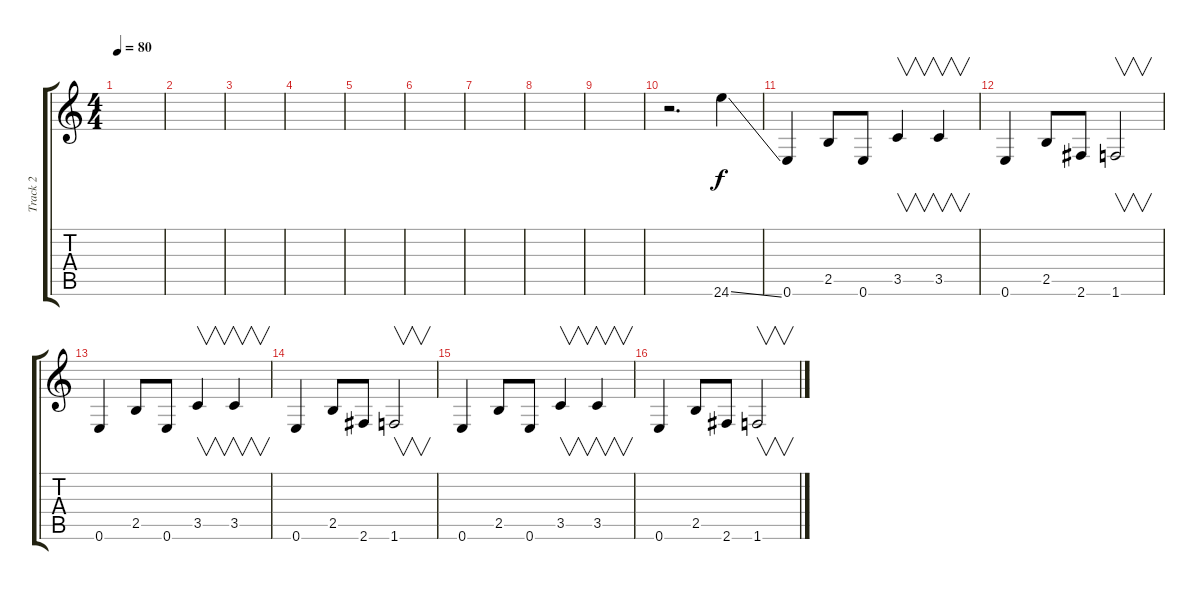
\track ("Track 2" "Track 2") {instrument distortionguitar}
\staff {score tabs}
\tuning (E4 B3 G3 D3 A2 E2) {hide}
\ts (4 4)
\tempo 80
\clef g2
\ks c
|
|
|
|
|
|
|
|
|
r.2{d balance 8} 24.6{ss}.4 |
0.6.4 2.5.8 0.6.8 3.5.4{v} 3.5.4{v} |
0.6.4 2.5.8 2.6.8 1.6.2{v} |
0.6.4 2.5.8 0.6.8 3.5.4{v} 3.5.4{v} |
0.6.4 2.5.8 2.6.8 1.6.2{v} |
0.6.4 2.5.8 0.6.8 3.5.4{v} 3.5.4{v} |
0.6.4 2.5.8 2.6.8 1.6.2{v}
